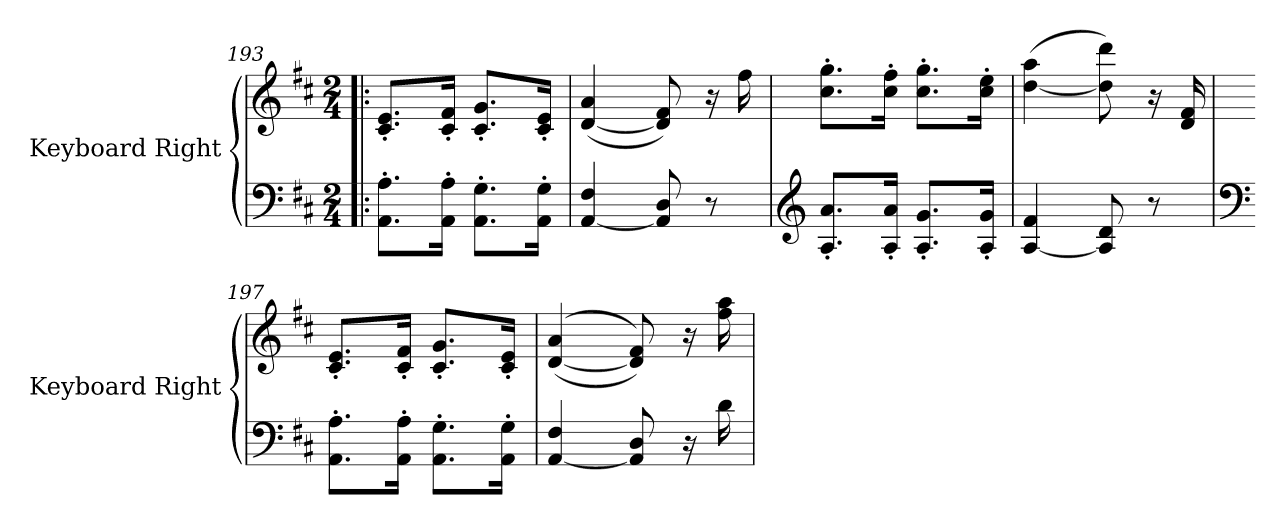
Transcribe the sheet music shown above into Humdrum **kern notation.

**kern	**kern
*part1	*part1
*staff2	*staff1
*I"Keyboard Right	*
*I'Keyboard Right	*
*clefF4	*clefG2
*k[f#c#]	*k[f#c#]
*D:	*D:
*M2/4	*M2/4
=193!|:	=193!|:
8.AA\' 8.A\'L	8.c#/' 8.e/'L
16AA\' 16A\'Jk	16c#/' 16f#/'Jk
8.AA\' 8.G\'L	8.c#/' 8.g/'L
16AA\' 16G\'Jk	16c#/' 16e/'Jk
=194	=194
[4AA/ 4F#/	(>[4d/ 4a/
8AA/] 8D/	8d/] 8f#/)
8r	16r
.	16ff#\
=195	=195
*clefG2	*
8.A/' 8.a/'L	8.cc#\' 8.gg\'L
16A/' 16a/'Jk	16cc#\' 16ff#\'Jk
8.A/' 8.g/'L	8.cc#\' 8.gg\'L
16A/' 16g/'Jk	16cc#\' 16ee\'Jk
!!LO:LB:g=z
=196	=196
[4A/ 4f#/	(<[4dd\ 4aa\
8A/] 8d/	8dd\] 8ddd\)
8r	16r
.	16d/ 16f#/
=197	=197
*clefF4	*
8.AA\' 8.A\'L	8.c#/' 8.e/'L
16AA\' 16A\'Jk	16c#/' 16f#/'Jk
8.AA\' 8.G\'L	8.c#/' 8.g/'L
16AA\' 16G\'Jk	16c#/' 16e/'Jk
=198	=198
[4AA/ 4F#/	(>(>[4d/ 4a/
8AA/] 8D/	8d/] 8f#/))
16r	16r
16d\	16ff#\ 16aa\
=	=
*-	*-
